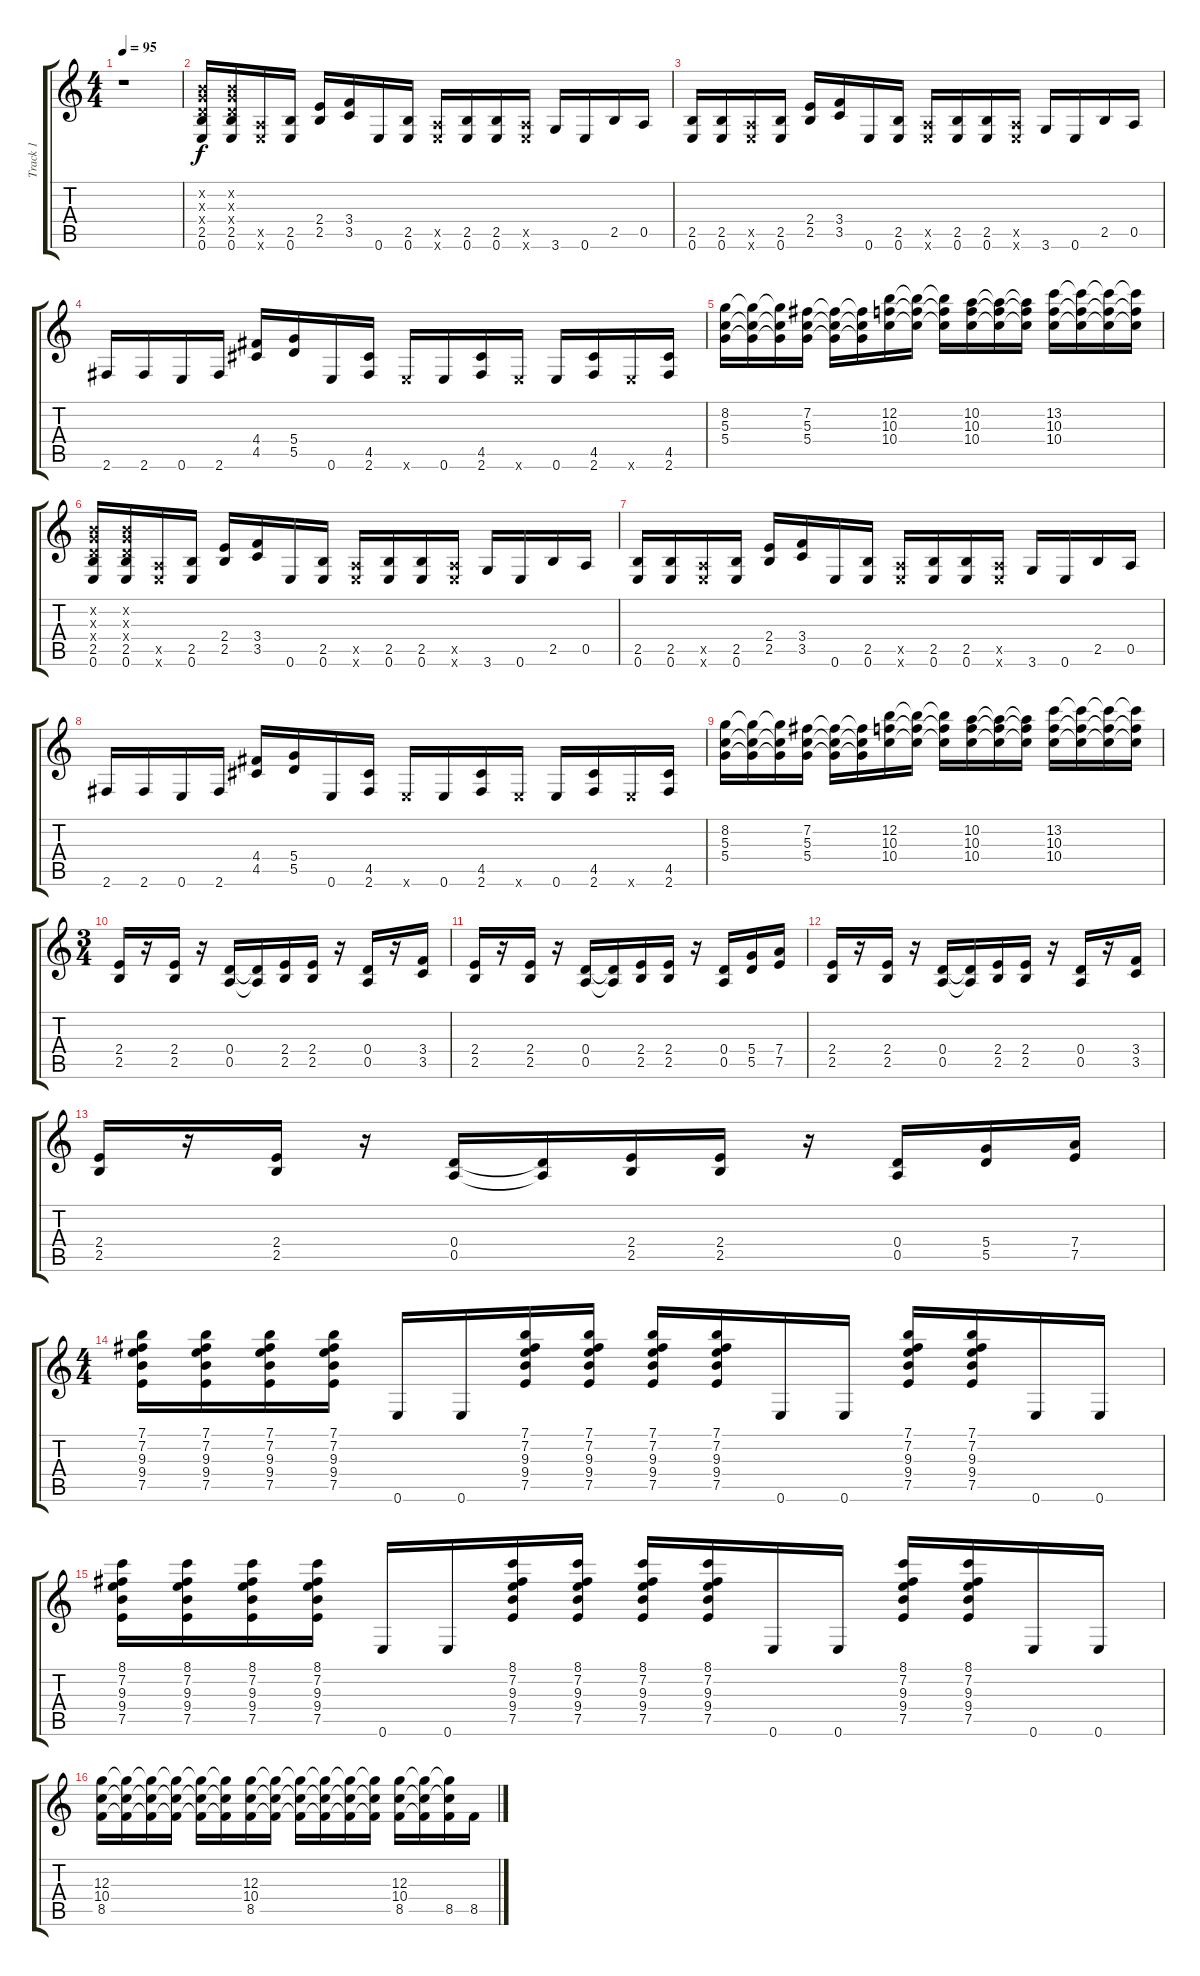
\track ("Track 1" "Track 1") {instrument distortionguitar}
\staff {score tabs}
\tuning (E4 B3 G3 D3 A2 E2) {hide}
\ts (4 4)
\tempo 95
\clef g2
\ks c
r.1{dy f instrument distortionguitar} |
(0.2{x} 0.3{x} 0.4{x} 2.5 0.6).16 (0.2{x} 0.3{x} 0.4{x} 2.5 0.6).16 (0.5{x} 0.6{x}).16 (2.5 0.6).16 (2.4 2.5).16 (3.4 3.5).16 0.6.16 (2.5 0.6).16 (0.5{x} 0.6{x}).16 (2.5 0.6).16 (2.5 0.6).16 (0.5{x} 0.6{x}).16 3.6.16 0.6.16 2.5.16 0.5.16 |
(2.5 0.6).16 (2.5 0.6).16 (0.5{x} 0.6{x}).16 (2.5 0.6).16 (2.4 2.5).16 (3.4 3.5).16 0.6.16 (2.5 0.6).16 (0.5{x} 0.6{x}).16 (2.5 0.6).16 (2.5 0.6).16 (0.5{x} 0.6{x}).16 3.6.16 0.6.16 2.5.16 0.5.16 |
2.6.16 2.6.16 0.6.16 2.6.16 (4.4 4.5).16 (5.4 5.5).16 0.6.16 (4.5 2.6).16 0.6{x}.16 0.6.16 (4.5 2.6).16 0.6{x}.16 0.6.16 (4.5 2.6).16 0.6{x}.16 (4.5 2.6).16 |
(8.2 5.3 5.4).16 (8.2{t} 5.3{t} 5.4{t}).16 (8.2{t} 5.3{t} 5.4{t}).16 (7.2 5.3 5.4).16 (7.2{t} 5.3{t} 5.4{t}).16 (7.2{t} 5.3{t} 5.4{t}).16 (12.2 10.3 10.4).16 (12.2{t} 10.3{t} 10.4{t}).16 (12.2{t} 10.3{t} 10.4{t}).16 (10.2 10.3 10.4).16 (10.2{t} 10.3{t} 10.4{t}).16 (10.2{t} 10.3{t} 10.4{t}).16 (13.2 10.3 10.4).16 (13.2{t} 10.3{t} 10.4{t}).16 (13.2{t} 10.3{t} 10.4{t}).16 (13.2{t} 10.3{t} 10.4{t}).16 |
(0.2{x} 0.3{x} 0.4{x} 2.5 0.6).16 (0.2{x} 0.3{x} 0.4{x} 2.5 0.6).16 (0.5{x} 0.6{x}).16 (2.5 0.6).16 (2.4 2.5).16 (3.4 3.5).16 0.6.16 (2.5 0.6).16 (0.5{x} 0.6{x}).16 (2.5 0.6).16 (2.5 0.6).16 (0.5{x} 0.6{x}).16 3.6.16 0.6.16 2.5.16 0.5.16 |
(2.5 0.6).16 (2.5 0.6).16 (0.5{x} 0.6{x}).16 (2.5 0.6).16 (2.4 2.5).16 (3.4 3.5).16 0.6.16 (2.5 0.6).16 (0.5{x} 0.6{x}).16 (2.5 0.6).16 (2.5 0.6).16 (0.5{x} 0.6{x}).16 3.6.16 0.6.16 2.5.16 0.5.16 |
2.6.16 2.6.16 0.6.16 2.6.16 (4.4 4.5).16 (5.4 5.5).16 0.6.16 (4.5 2.6).16 0.6{x}.16 0.6.16 (4.5 2.6).16 0.6{x}.16 0.6.16 (4.5 2.6).16 0.6{x}.16 (4.5 2.6).16 |
(8.2 5.3 5.4).16 (8.2{t} 5.3{t} 5.4{t}).16 (8.2{t} 5.3{t} 5.4{t}).16 (7.2 5.3 5.4).16 (7.2{t} 5.3{t} 5.4{t}).16 (7.2{t} 5.3{t} 5.4{t}).16 (12.2 10.3 10.4).16 (12.2{t} 10.3{t} 10.4{t}).16 (12.2{t} 10.3{t} 10.4{t}).16 (10.2 10.3 10.4).16 (10.2{t} 10.3{t} 10.4{t}).16 (10.2{t} 10.3{t} 10.4{t}).16 (13.2 10.3 10.4).16 (13.2{t} 10.3{t} 10.4{t}).16 (13.2{t} 10.3{t} 10.4{t}).16 (13.2{t} 10.3{t} 10.4{t}).16 |
\ts (3 4)
(2.4 2.5).16 r.16 (2.4 2.5).16 r.16 (0.4 0.5).16 (0.4{t} 0.5{t}).16 (2.4 2.5).16 (2.4 2.5).16 r.16 (0.4 0.5).16 r.16 (3.4 3.5).16 |
(2.4 2.5).16 r.16 (2.4 2.5).16 r.16 (0.4 0.5).16 (0.4{t} 0.5{t}).16 (2.4 2.5).16 (2.4 2.5).16 r.16 (0.4 0.5).16 (5.4 5.5).16 (7.4 7.5).16 |
(2.4 2.5).16 r.16 (2.4 2.5).16 r.16 (0.4 0.5).16 (0.4{t} 0.5{t}).16 (2.4 2.5).16 (2.4 2.5).16 r.16 (0.4 0.5).16 r.16 (3.4 3.5).16 |
(2.4 2.5).16 r.16 (2.4 2.5).16 r.16 (0.4 0.5).16 (0.4{t} 0.5{t}).16 (2.4 2.5).16 (2.4 2.5).16 r.16 (0.4 0.5).16 (5.4 5.5).16 (7.4 7.5).16 |
\ts (4 4)
(7.1 7.2 9.3 9.4 7.5).16 (7.1 7.2 9.3 9.4 7.5).16 (7.1 7.2 9.3 9.4 7.5).16 (7.1 7.2 9.3 9.4 7.5).16 0.6.16 0.6.16 (7.1 7.2 9.3 9.4 7.5).16 (7.1 7.2 9.3 9.4 7.5).16 (7.1 7.2 9.3 9.4 7.5).16 (7.1 7.2 9.3 9.4 7.5).16 0.6.16 0.6.16 (7.1 7.2 9.3 9.4 7.5).16 (7.1 7.2 9.3 9.4 7.5).16 0.6.16 0.6.16 |
(8.1 7.2 9.3 9.4 7.5).16 (8.1 7.2 9.3 9.4 7.5).16 (8.1 7.2 9.3 9.4 7.5).16 (8.1 7.2 9.3 9.4 7.5).16 0.6.16 0.6.16 (8.1 7.2 9.3 9.4 7.5).16 (8.1 7.2 9.3 9.4 7.5).16 (8.1 7.2 9.3 9.4 7.5).16 (8.1 7.2 9.3 9.4 7.5).16 0.6.16 0.6.16 (8.1 7.2 9.3 9.4 7.5).16 (8.1 7.2 9.3 9.4 7.5).16 0.6.16 0.6.16 |
(12.3 10.4 8.5).16 (12.3{t} 10.4{t} 8.5{t}).16 (12.3{t} 10.4{t} 8.5{t}).16 (12.3{t} 10.4{t} 8.5{t}).16 (12.3{t} 10.4{t} 8.5{t}).16 (12.3{t} 10.4{t} 8.5{t}).16 (12.3 10.4 8.5).16 (12.3{t} 10.4{t} 8.5{t}).16 (12.3{t} 10.4{t} 8.5{t}).16 (12.3{t} 10.4{t} 8.5{t}).16 (12.3{t} 10.4{t} 8.5{t}).16 (12.3{t} 10.4{t} 8.5{t}).16 (12.3 10.4 8.5).16 (12.3{t} 10.4{t} 8.5{t}).16 (12.3{t} 10.4{t} 8.5).16 8.5.16
